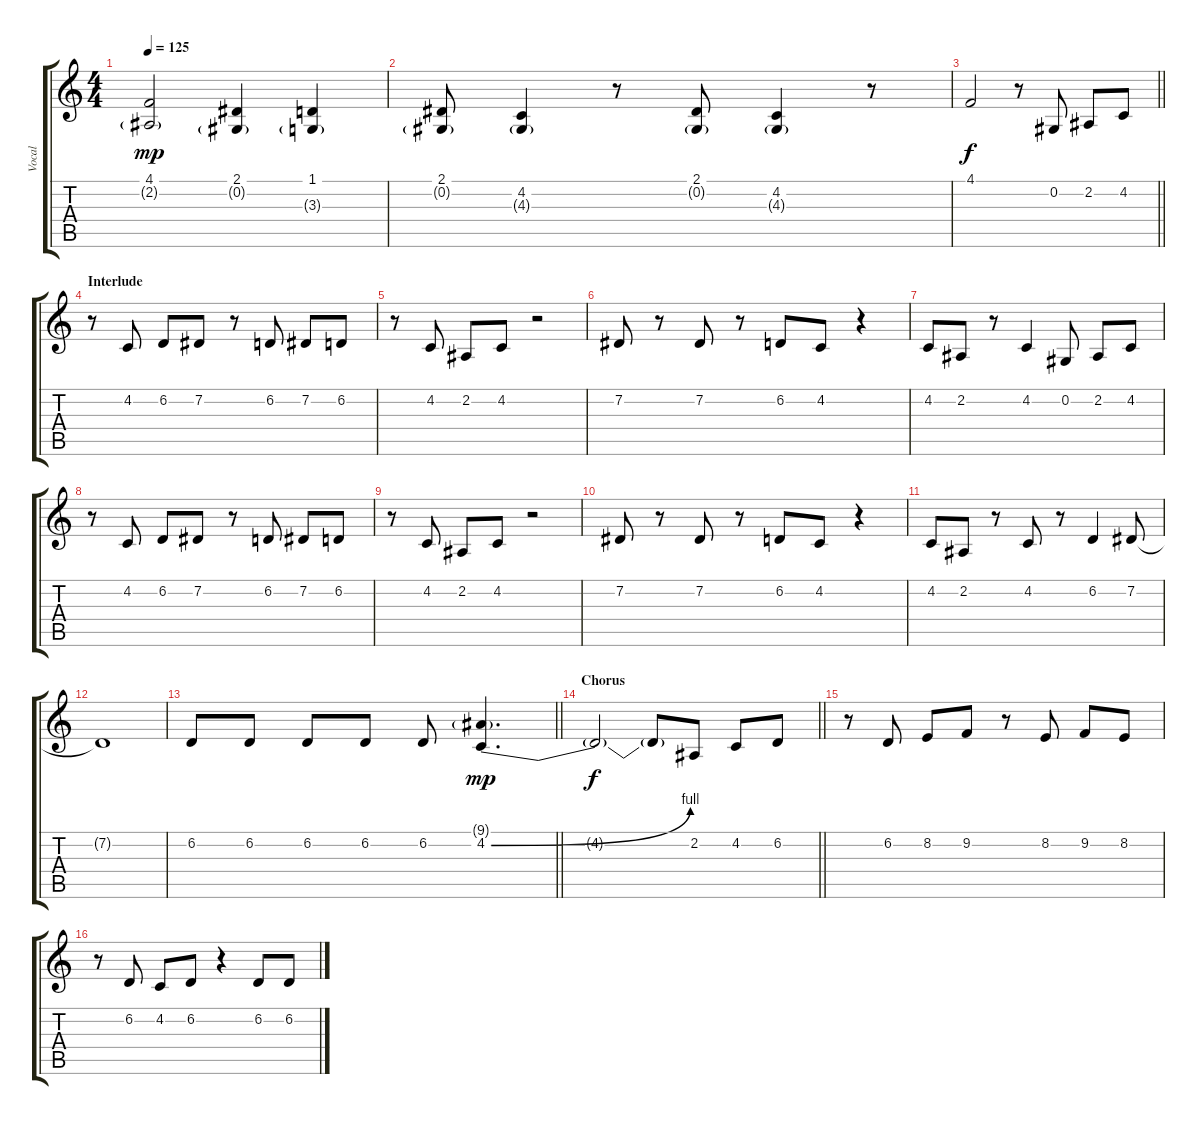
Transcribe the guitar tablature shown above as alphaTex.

\track ("Vocal" "Vocal") {instrument clarinet}
\staff {score tabs}
\tuning (Db4 Ab3 E3 B2 Gb2 B1) {hide}
\ts (4 4)
\tempo 125
\clef g2
\ks c
(4.1 2.2{g}).2{dy mp} (2.1 0.2{g}).4 (1.1 3.3{g}).4 |
(2.1 0.2{g}).8 (4.2 4.3{g}).4 r.8 (2.1 0.2{g}).8 (4.2 4.3{g}).4 r.8 |
\barLineRight lightlight
4.1.2{dy f} r.8 0.2.8{instrument clarinet} 2.2.8 4.2.8 |
\section ("" "Interlude")
r.8 4.2.8 6.2.8 7.2.8 r.8 6.2.8 7.2.8 6.2.8 |
r.8 4.2.8 2.2.8 4.2.8 r.2 |
7.2.8 r.8 7.2.8 r.8 6.2.8 4.2.8 r.4 |
4.2.8 2.2.8 r.8 4.2.4 0.2.8 2.2.8 4.2.8 |
r.8 4.2.8 6.2.8 7.2.8 r.8 6.2.8 7.2.8 6.2.8 |
r.8 4.2.8 2.2.8 4.2.8 r.2 |
7.2.8 r.8 7.2.8 r.8 6.2.8 4.2.8 r.4 |
4.2.8 2.2.8 r.8 4.2.8 r.8 6.2.4 7.2.8 |
7.2{t}.1 |
\barLineRight lightlight
6.2.8 6.2.8 6.2.8 6.2.8 6.2.8 (9.1{g} 4.2{be (bend 0 0 60 4)}).4{d dy mp} |
\section ("" "Chorus")
\barLineRight lightlight
4.2{t}.2{dy f} 4.2{t}.8 2.2.8 4.2.8 6.2.8 |
r.8 6.2.8 8.2.8 9.2.8 r.8 8.2.8 9.2.8 8.2.8 |
r.8 6.2.8 4.2.8 6.2.8 r.4 6.2.8 6.2.8
